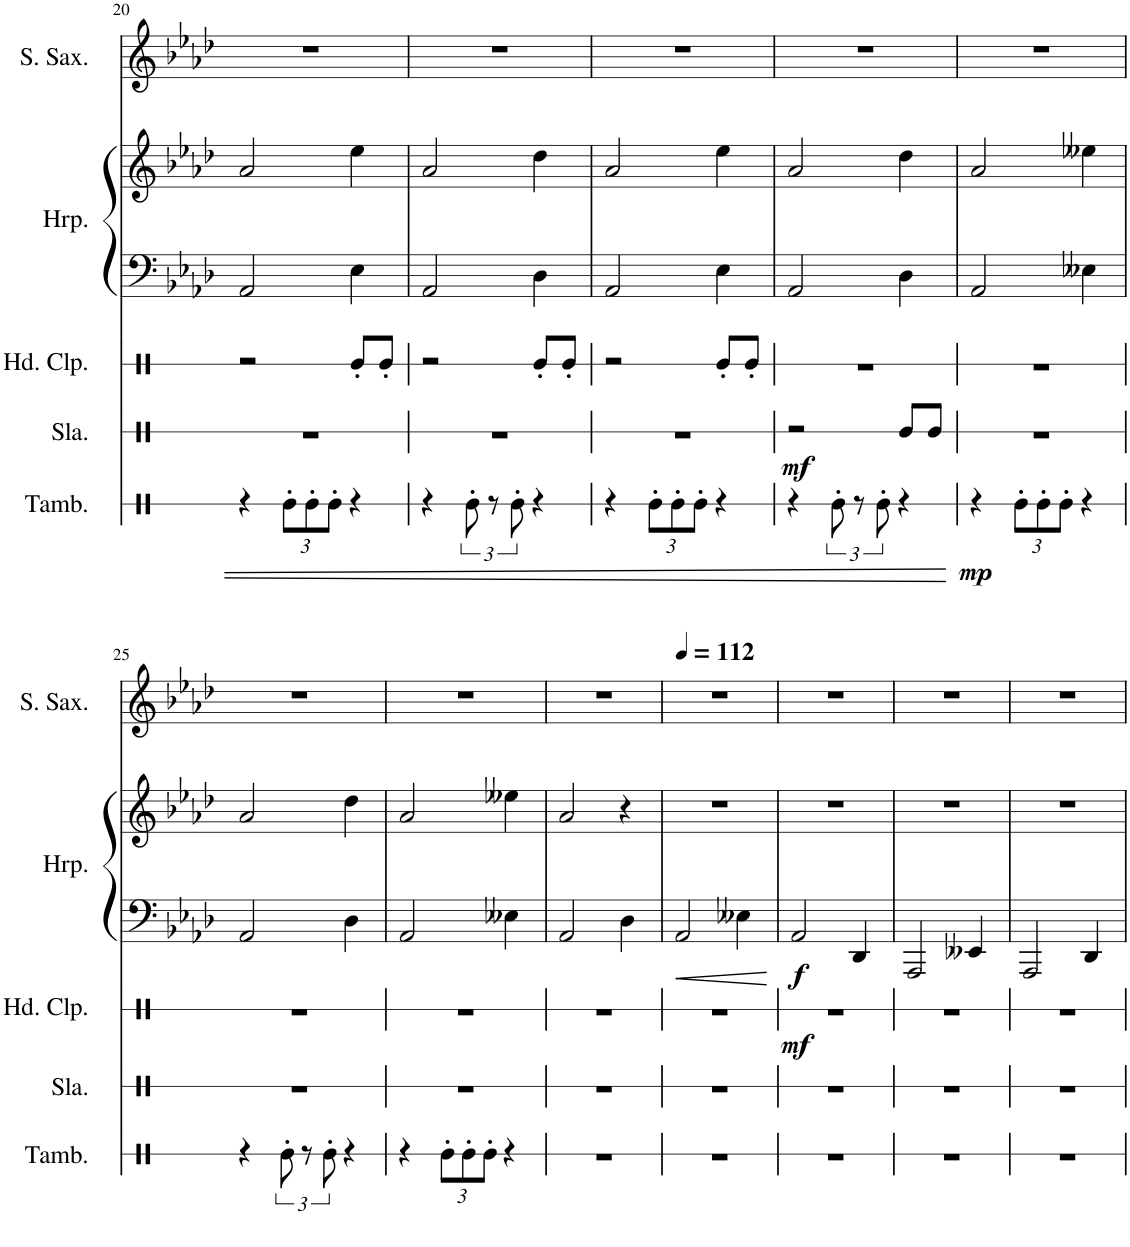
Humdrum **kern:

**kern	**dynam	**kern	**dynam	**kern	**dynam	**kern	**kern	**dynam	**kern
*part5	*part5	*part4	*part4	*part3	*part3	*part2	*part2	*part2	*part1
*staff6	*staff6	*staff5	*staff5	*staff4	*staff4	*staff3	*staff2	*staff2/3	*staff1
*I"Tambourine	*	*I"Slap	*	*I"Hand Clap	*	*I"Harp	*	*	*I"Soprano Saxophone
*I'Tamb.	*	*I'Sla.	*	*I'Hd. Clp.	*	*I'Hrp.	*	*	*I'S. Sax.
!!LO:PB:g=z
*clefX	*	*clefX	*	*clefX	*	*clefF4	*clefG2	*	*clefG2
*	*	*	*	*	*	*	*	*	*ITrd1c2
*k[]	*	*k[]	*	*k[]	*	*k[b-e-a-d-]	*k[b-e-a-d-]	*	*k[b-e-a-d-]
*M3/4	*	*M3/4	*	*M3/4	*	*M3/4	*M3/4	*	*M3/4
=20	=20	=20	=20	=20	=20	=20	=20	=20	=20
4r	.	2.r	.	2r	.	2AA-/	2a-/	.	2.r
*Xbrackettup	*	*	*	*	*	*	*	*	*
12Re'\L	.	.	.	.	.	.	.	.	.
12Re'\	.	.	.	.	.	.	.	.	.
12Re'\J	.	.	.	.	.	.	.	.	.
4r	.	.	.	8Re'/L	.	4E-\	4ee-\	.	.
.	.	.	.	8Re'/J	.	.	.	.	.
=21	=21	=21	=21	=21	=21	=21	=21	=21	=21
4r	.	2.r	.	2r	.	2AA-/	2a-/	.	2.r
*brackettup	*	*	*	*	*	*	*	*	*
12Re'\	.	.	.	.	.	.	.	.	.
12r	.	.	.	.	.	.	.	.	.
12Re'\	.	.	.	.	.	.	.	.	.
4r	.	.	.	8Re'/L	.	4D-\	4dd-\	.	.
.	.	.	.	8Re'/J	.	.	.	.	.
=22	=22	=22	=22	=22	=22	=22	=22	=22	=22
4r	.	2.r	.	2r	.	2AA-/	2a-/	.	2.r
*Xbrackettup	*	*	*	*	*	*	*	*	*
12Re'\L	.	.	.	.	.	.	.	.	.
12Re'\	.	.	.	.	.	.	.	.	.
12Re'\J	.	.	.	.	.	.	.	.	.
4r	.	.	.	8Re'/L	.	4E-\	4ee-\	.	.
.	.	.	.	8Re'/J	.	.	.	.	.
=23	=23	=23	=23	=23	=23	=23	=23	=23	=23
!	!	!	!LO:DY:b	!	!	!	!	!	!
4r	.	2r	mf	2.r	.	2AA-/	2a-/	.	2.r
*brackettup	*	*	*	*	*	*	*	*	*
12Re'\	.	.	.	.	.	.	.	.	.
12r	.	.	.	.	.	.	.	.	.
12Re'\	.	.	.	.	.	.	.	.	.
4r	.	8Re/L	.	.	.	4D-\	4dd-\	.	.
.	.	8Re/J	.	.	.	.	.	.	.
=24	=24	=24	=24	=24	=24	=24	=24	=24	=24
!	!LO:DY:b	!	!	!	!	!	!	!	!
4r	mp	2.r	.	2.r	.	2AA-/	2a-/	.	2.r
*Xbrackettup	*	*	*	*	*	*	*	*	*
12Re'\L	.	.	.	.	.	.	.	.	.
12Re'\	.	.	.	.	.	.	.	.	.
12Re'\J	.	.	.	.	.	.	.	.	.
4r	.	.	.	.	.	4E--X\	4ee--X\	.	.
!!LO:LB:g=z
=25	=25	=25	=25	=25	=25	=25	=25	=25	=25
4r	.	2.r	.	2.r	.	2AA-/	2a-/	.	2.r
*brackettup	*	*	*	*	*	*	*	*	*
12Re'\	.	.	.	.	.	.	.	.	.
12r	.	.	.	.	.	.	.	.	.
12Re'\	.	.	.	.	.	.	.	.	.
4r	.	.	.	.	.	4D-\	4dd-\	.	.
=26	=26	=26	=26	=26	=26	=26	=26	=26	=26
4r	.	2.r	.	2.r	.	2AA-/	2a-/	.	2.r
*Xbrackettup	*	*	*	*	*	*	*	*	*
12Re'\L	.	.	.	.	.	.	.	.	.
12Re'\	.	.	.	.	.	.	.	.	.
12Re'\J	.	.	.	.	.	.	.	.	.
4r	.	.	.	.	.	4E--X\	4ee--X\	.	.
=27	=27	=27	=27	=27	=27	=27	=27	=27	=27
2.r	.	2.r	.	2.r	.	2AA-/	2a-/	.	2.r
.	.	.	.	.	.	4D-\	4r	.	.
=28	=28	=28	=28	=28	=28	=28	=28	=28	=28
*	*	*	*	*	*	*	*	*	*MM112
2.r	.	2.r	.	2.r	.	2AA-/	2.r	.	2.r
.	.	.	.	.	.	4E--X\	.	.	.
=29	=29	=29	=29	=29	=29	=29	=29	=29	=29
!	!	!	!	!	!LO:DY:b	!	!	!LO:DY:b=2	!
2.r	.	2.r	.	2.r	mf	2AA-/	2.r	f	2.r
.	.	.	.	.	.	4DD-/	.	.	.
=30	=30	=30	=30	=30	=30	=30	=30	=30	=30
2.r	.	2.r	.	2.r	.	2AAA-/	2.r	.	2.r
.	.	.	.	.	.	4EE--X/	.	.	.
=31	=31	=31	=31	=31	=31	=31	=31	=31	=31
2.r	.	2.r	.	2.r	.	2AAA-/	2.r	.	2.r
.	.	.	.	.	.	4DD-/	.	.	.
=	=	=	=	=	=	=	=	=	=
*-	*-	*-	*-	*-	*-	*-	*-	*-	*-
